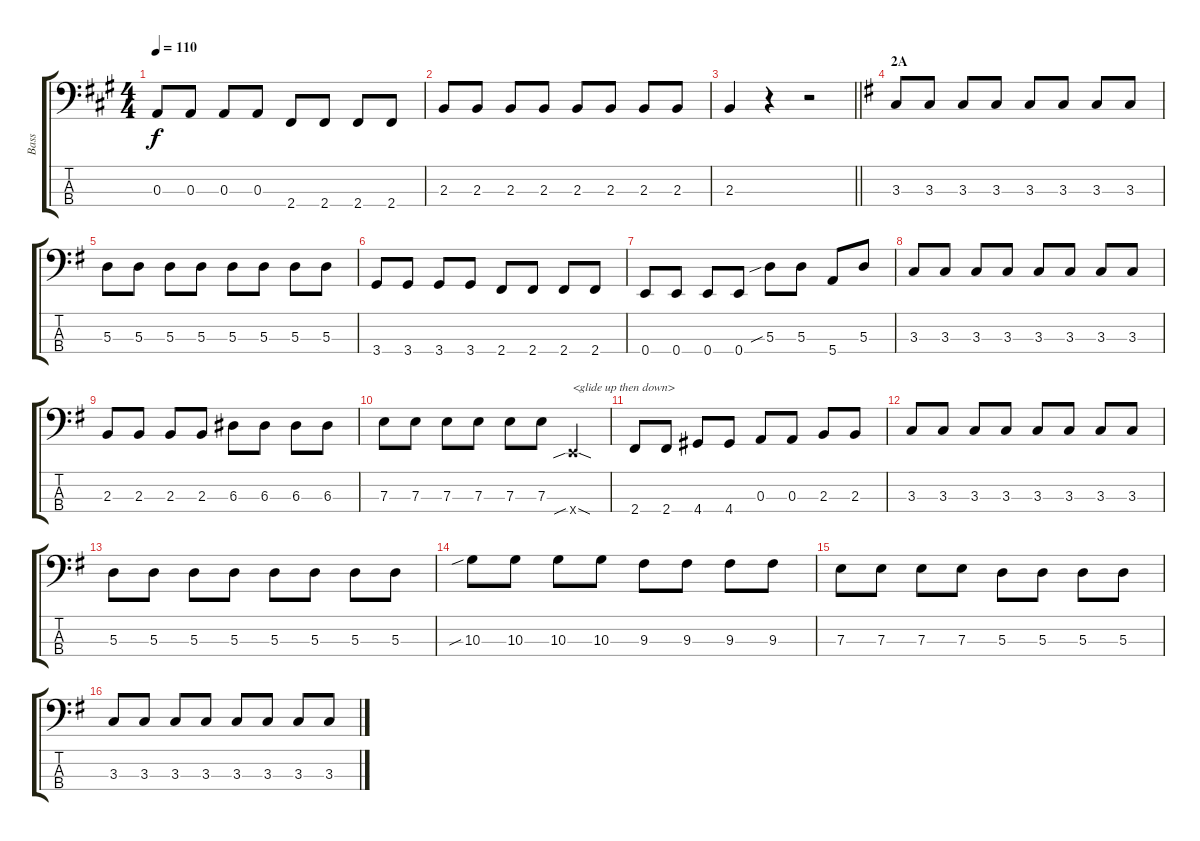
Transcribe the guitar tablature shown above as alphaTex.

\track ("Bass" "Bass") {instrument electricbassfinger}
\staff {score tabs}
\tuning (G2 D2 A1 E1) {hide}
\ts (4 4)
\tempo 110
\clef f4
\ks a
0.3.8{dy f} 0.3.8 0.3.8 0.3.8 2.4.8 2.4.8 2.4.8 2.4.8 |
2.3.8 2.3.8 2.3.8 2.3.8 2.3.8 2.3.8 2.3.8 2.3.8 |
\barLineRight lightlight
2.3.4 r.4 r.2 |
\section ("" "2A")
\ks g
3.3.8 3.3.8 3.3.8 3.3.8 3.3.8 3.3.8 3.3.8 3.3.8 |
5.3.8 5.3.8 5.3.8 5.3.8 5.3.8 5.3.8 5.3.8 5.3.8 |
3.4.8 3.4.8 3.4.8 3.4.8 2.4.8 2.4.8 2.4.8 2.4.8 |
0.4.8 0.4.8 0.4.8 0.4.8 5.3{sib}.8 5.3.8 5.4.8 5.3.8 |
3.3.8 3.3.8 3.3.8 3.3.8 3.3.8 3.3.8 3.3.8 3.3.8 |
2.3.8 2.3.8 2.3.8 2.3.8 6.3.8 6.3.8 6.3.8 6.3.8 |
7.3.8 7.3.8 7.3.8 7.3.8 7.3.8 7.3.8 0.4{sib sod x}.4{txt "<glide up then down>"} |
2.4.8 2.4.8 4.4.8 4.4.8 0.3.8 0.3.8 2.3.8 2.3.8 |
3.3.8 3.3.8 3.3.8 3.3.8 3.3.8 3.3.8 3.3.8 3.3.8 |
5.3.8 5.3.8 5.3.8 5.3.8 5.3.8 5.3.8 5.3.8 5.3.8 |
10.3{sib}.8 10.3.8 10.3.8 10.3.8 9.3.8 9.3.8 9.3.8 9.3.8 |
7.3.8 7.3.8 7.3.8 7.3.8 5.3.8 5.3.8 5.3.8 5.3.8 |
3.3.8 3.3.8 3.3.8 3.3.8 3.3.8 3.3.8 3.3.8 3.3.8
